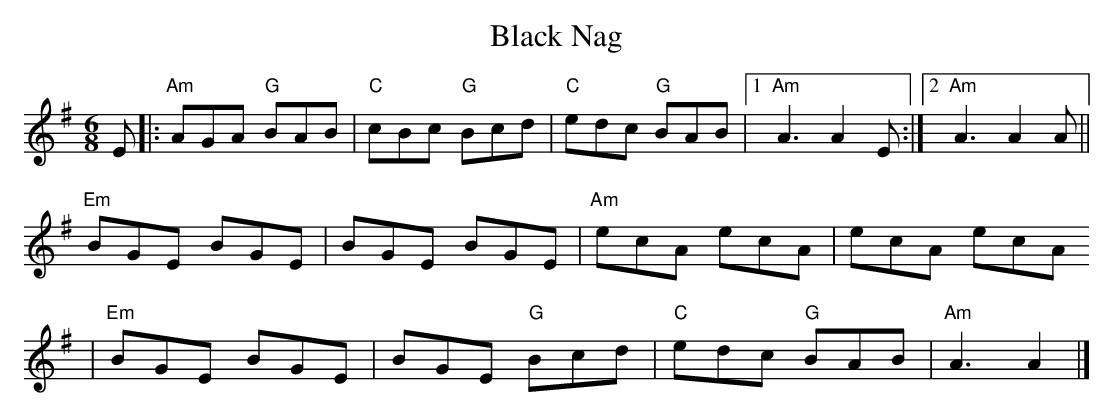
X:1
T:Black Nag
L:1/4
M:6/8
K:G
V:1
E/ |: "Am" A/G/A/ "G" B/A/B/ | "C" c/B/c/ "G" B/c/d/ | "C" e/d/c/ "G" B/A/B/ |1"Am" A3/2 A E/ :|2 "Am" A3/2 A A/ ||
"Em" B/G/E/ B/G/E/ | B/G/E/ B/G/E/ |"Am" e/c/A/ e/c/A/ | e/c/A/ e/c/A/
|"Em" B/G/E/ B/G/E/ | B/G/E/ "G" B/c/d/ |"C" e/d/c/ "G" B/A/B/ | "Am" A3/2 A |]
